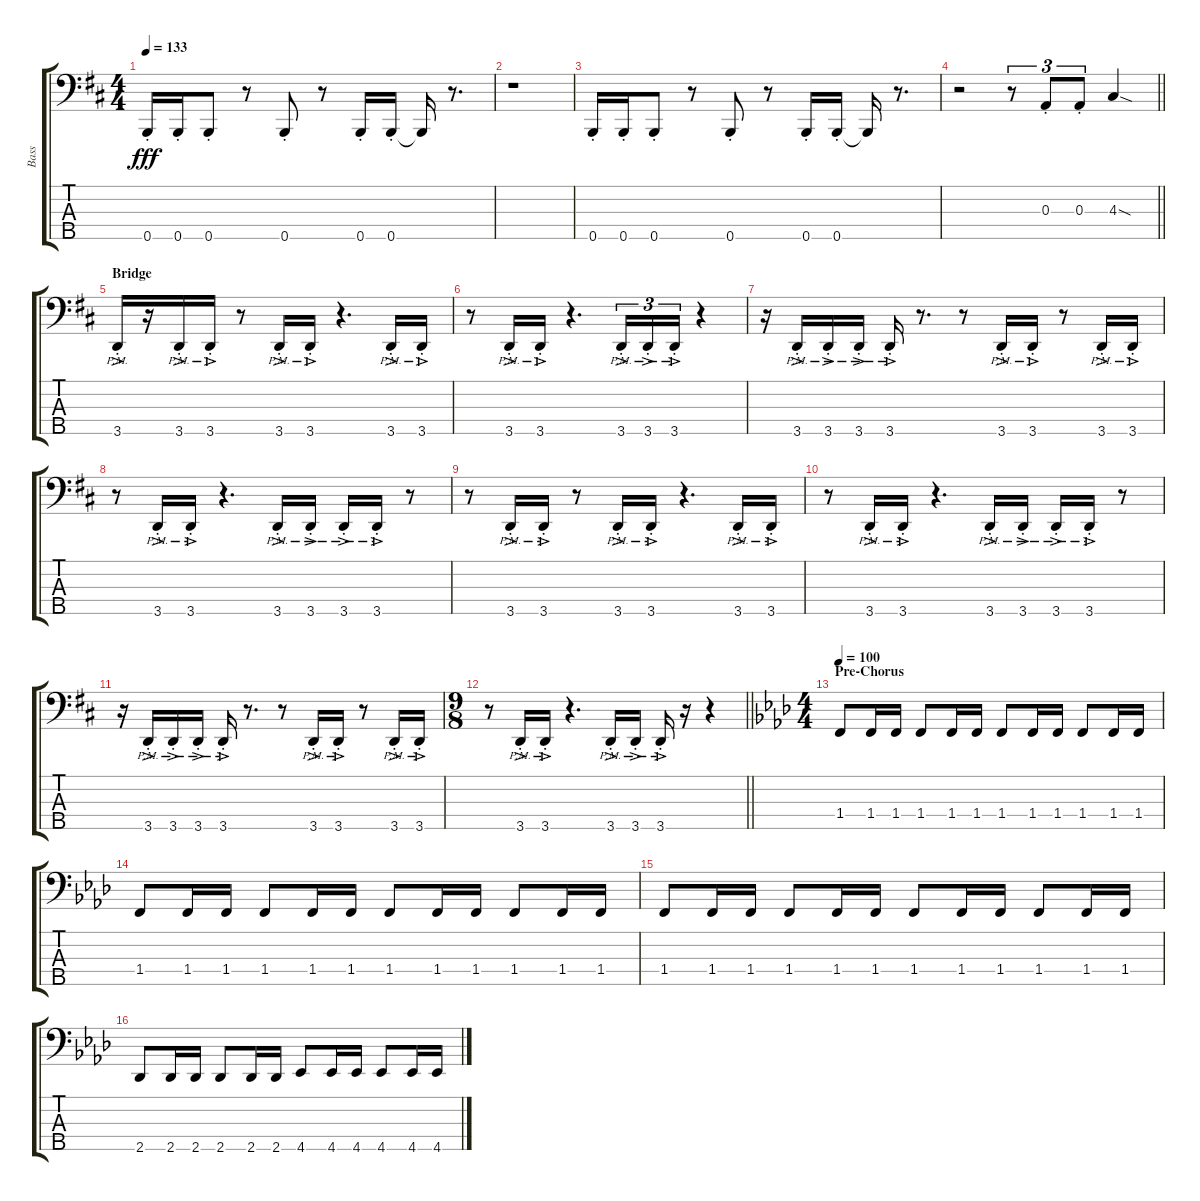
\track ("Bass" "Bass") {instrument electricbassfinger}
\staff {score tabs}
\tuning (G2 D2 A1 E1 B0) {hide}
\ts (4 4)
\tempo 133
\clef f4
\ks d
0.5{st}.16{dy fff} 0.5{st}.16 0.5{st}.8 r.8 0.5{st}.8 r.8 0.5{st}.16 0.5{st}.16 0.5{t}.16 r.8{d} |
r.1 |
0.5{st}.16 0.5{st}.16 0.5{st}.8 r.8 0.5{st}.8 r.8 0.5{st}.16 0.5{st}.16 0.5{t}.16 r.8{d} |
\barLineRight lightlight
r.2 r.8{tu (3 2)} 0.3{st}.8{tu (3 2)} 0.3{st}.8{tu (3 2)} 4.3{sod}.4 |
\section ("" "Bridge")
3.5{ac pm st}.16 r.16 3.5{ac pm st}.16 3.5{ac pm st}.16 r.8 3.5{ac pm st}.16 3.5{ac pm st}.16 r.4{d} 3.5{ac pm st}.16 3.5{ac pm st}.16 |
r.8 3.5{ac pm st}.16 3.5{ac pm st}.16 r.4{d} 3.5{ac pm st}.16{tu (3 2)} 3.5{ac pm st}.16{tu (3 2)} 3.5{ac pm st}.16{tu (3 2)} r.4 |
r.16 3.5{ac pm st}.16 3.5{ac pm st}.16 3.5{ac pm st}.16 3.5{ac pm st}.16 r.8{d} r.8 3.5{ac pm st}.16 3.5{ac pm st}.16 r.8 3.5{ac pm st}.16 3.5{ac pm st}.16 |
r.8 3.5{ac pm st}.16 3.5{ac pm st}.16 r.4{d} 3.5{ac pm st}.16 3.5{ac pm st}.16 3.5{ac pm st}.16 3.5{ac pm st}.16 r.8 |
r.8 3.5{ac pm st}.16 3.5{ac pm st}.16 r.8 3.5{ac pm st}.16 3.5{ac pm st}.16 r.4{d} 3.5{ac pm st}.16 3.5{ac pm st}.16 |
r.8 3.5{ac pm st}.16 3.5{ac pm st}.16 r.4{d} 3.5{ac pm st}.16 3.5{ac pm st}.16 3.5{ac pm st}.16 3.5{ac pm st}.16 r.8 |
r.16 3.5{ac pm st}.16 3.5{ac pm st}.16 3.5{ac pm st}.16 3.5{ac pm st}.16 r.8{d} r.8 3.5{ac pm st}.16 3.5{ac pm st}.16 r.8 3.5{ac pm st}.16 3.5{ac pm st}.16 |
\ts (9 8)
\barLineRight lightlight
r.8 3.5{ac pm st}.16 3.5{ac pm st}.16 r.4{d} 3.5{ac pm st}.16 3.5{ac pm st}.16 3.5{ac pm st}.16 r.16 r.4 |
\ts (4 4)
\section ("" "Pre-Chorus")
\tempo 100
\ks ab
1.4.8 1.4.16 1.4.16 1.4.8 1.4.16 1.4.16 1.4.8 1.4.16 1.4.16 1.4.8 1.4.16 1.4.16 |
1.4.8 1.4.16 1.4.16 1.4.8 1.4.16 1.4.16 1.4.8 1.4.16 1.4.16 1.4.8 1.4.16 1.4.16 |
1.4.8 1.4.16 1.4.16 1.4.8 1.4.16 1.4.16 1.4.8 1.4.16 1.4.16 1.4.8 1.4.16 1.4.16 |
2.5.8 2.5.16 2.5.16 2.5.8 2.5.16 2.5.16 4.5.8 4.5.16 4.5.16 4.5.8 4.5.16 4.5.16
